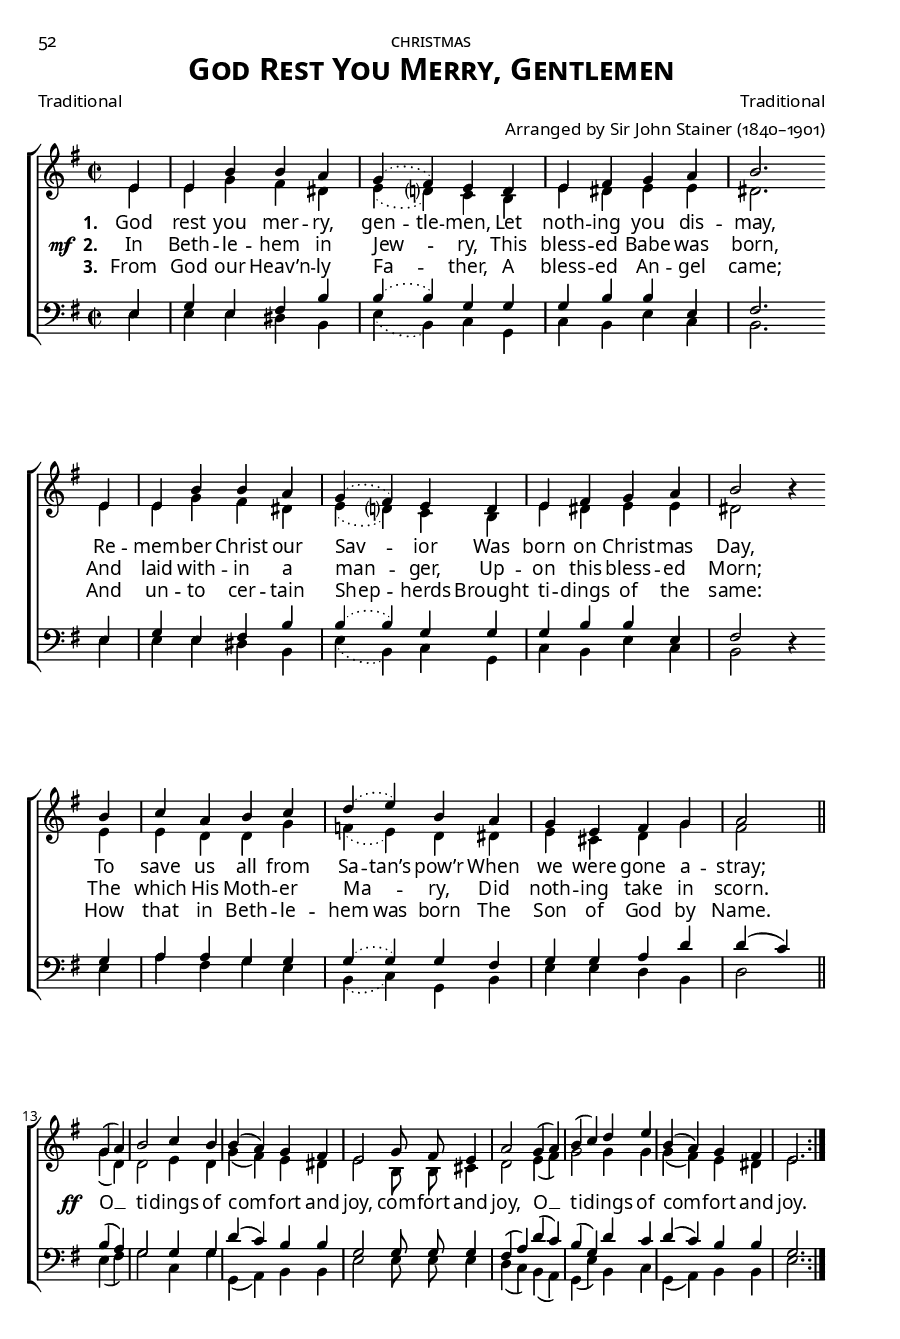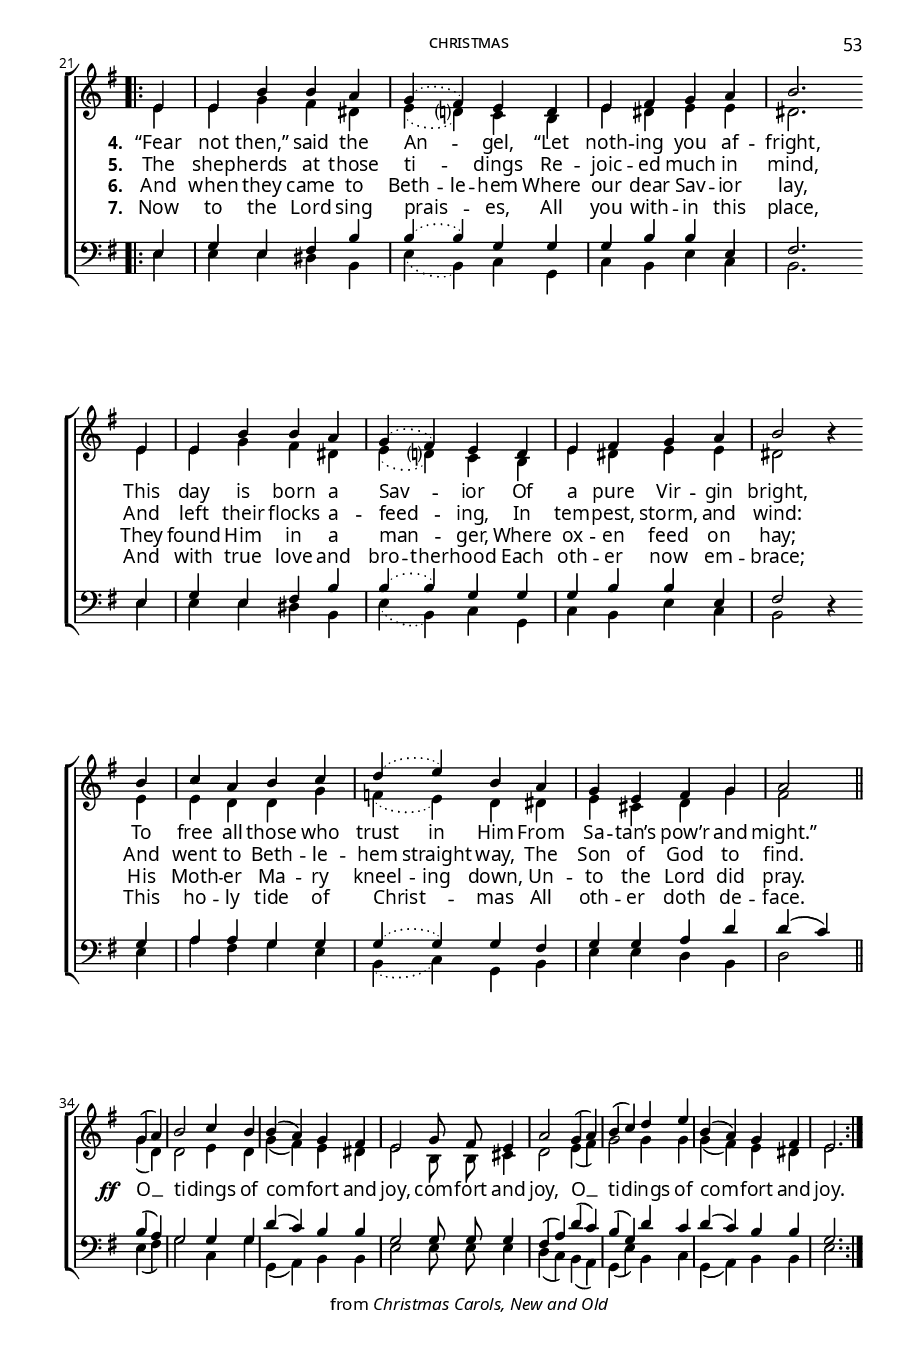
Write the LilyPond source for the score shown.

\version "2.14.2"
\include "util.ly"
\header {
  title = \markup{\override #'(font-name . "Garamond Premier Pro Semibold"){ \abs-fontsize #15 \smallCapsOldStyle"God Rest You Merry, Gentlemen"}}
  poet = \markup\oldStyleNum"Traditional"
  composer = \markup\oldStyleNum"Traditional"
  arranger = \markup\oldStyleNum"Arranged by Sir John Stainer (1840–1901)"
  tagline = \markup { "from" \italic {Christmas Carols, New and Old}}
}
\paper {
  paper-height = 9\in
  paper-width = 6\in
  indent = 0\in
  %system-system-spacing = #'((basic-distance . 10) (padding . 0))
  %system-system-spacing =
  %  #'((basic-distance . 0)
  %     (minimum-distance . 0)
  %     (padding . -5)
  %     (stretchability . 100))
  ragged-last-bottom = ##f
  ragged-bottom = ##f
  two-sided = ##t
  inner-margin = 0.5\in
  outer-margin = 0.25\in
  top-margin = 0.25\in
  bottom-margin = 0.25\in
  first-page-number = #052
  print-first-page-number = ##t
  headerLine = \markup{\override #'(font-name . "Garamond Premier Pro") \smallCapsOldStyle"christmas"}
  oddHeaderMarkup = \markup\fill-line{
     \override #'(font-name . "Garamond Premier Pro")\abs-fontsize #8.5
     \combine 
        \fill-line{"" \on-the-fly #print-page-number-check-first
        \oldStylePageNum""
        }
        \fill-line{\headerLine}
  }
  evenHeaderMarkup = \markup {
     \override #'(font-name . "Garamond Premier Pro")\abs-fontsize #8.5
     \combine
        \on-the-fly #print-page-number-check-first
        \oldStylePageNum""
        \fill-line{\headerLine}
  }
}
#(set-global-staff-size 15) \paper{ #(define fonts (make-pango-font-tree "GoudyOlSt BT" "Garamond Premier Pro" "Garamond Premier Pro" (/ 15 20))) }
global = {
  \key g \major
  \time 2/2
  \override DynamicLineSpanner #'staff-padding = #0.0
  \override DynamicLineSpanner #'Y-extent = #'(-1 . 1)
}

sopMusic = \relative c' {
  \repeat volta 2 {
    \partial 4 e4 |
    e b' b a |
    \slurDotted g( fis) e d |
    \slurSolid e fis g a |
    b2. \bar""\break e,4 |
    
    e b' b a |
    \slurDotted g( fis) e d |
    \slurSolid
    e fis g a |
    b2 b4\rest \bar""\break b |
    
    c a b c |
    \slurDotted d( e) b a |
    \slurSolid
    g e fis g |
    \partial 2 a2 \bar "||" \break
    
    \partial 2 g4( a) |
    b2 c4 b |
    b( a) g fis |
    e2 g8\noBeam fis e4 |
    a2 g4( a) |
    b( c) d e |
    b( a) g fis |
    \partial 4*3 e2. \break
  }
}
sopWords = \lyricmode {
  
}

altoMusic = \relative c' {
  e4 |
  e g fis dis |
  \slurDotted e( d?) c b |
  \slurSolid e dis e e |
  dis2. e4 |
  
  e g fis dis |
  \slurDotted e( d?) c b |
  \slurSolid
  e dis e e |
  dis2 s4 e |
  
  e d d g |
  \slurDotted f( e) d dis |
  \slurSolid
  e cis d g |
  fis2 |
  
  g4( d) |
  d2 e4 d |
  g( fis) e dis) |
  e2 b8\noBeam b cis4 |
  d2 e4( fis) |
  g2 g4 g |
  g( fis) e dis |
  e2.
}
altoWords = {
  \dropLyricsIX
  \lyricmode {
    \set stanza = #"1. "
    God rest you mer -- ry, \set ignoreMelismata = ##t
    gen -- tle -- men,
    \unset ignoreMelismata
    Let noth -- ing you dis -- may,
    Re -- mem -- ber Christ our Sav -- ior Was born on Christ -- mas Day,
    To save us all from
    \set ignoreMelismata = ##t
    Sa -- tan’s 
    \unset ignoreMelismata
    pow’r When we were gone a -- stray;
  }
  \set stanza = \markup\dynamic"ff  "
  \lyricmode {
    O __ ti -- dings of com -- fort and joy, com -- fort and joy, O __ ti -- dings of com -- fort and joy.
    
    
    \set stanza = #"4. "
    “Fear not then,” said the An -- gel, “Let noth -- ing you af -- fright,
    This day is born a Sav -- ior Of a pure Vir -- gin bright,
    \set ignoreMelismata = ##t
    To free all those who trust in Him From Sa -- tan’s pow’r and might.”
    \unset ignoreMelismata
  }
  \set stanza = \markup\dynamic"ff  "
  \lyricmode {
    O __ ti -- dings of com -- fort and joy, com -- fort and joy, O __ ti -- dings of com -- fort and joy.
  }
}
altoWordsII = {
  \dropLyricsIX
  \set stanza = \markup{\dynamic"  mf " "2. "}
  \lyricmode {
    In Beth -- le -- hem in Jew -- ry, This bless -- ed Babe was born,
    And laid with -- in a man -- ger, Up -- on this bless -- ed Morn;
    The which His Moth -- er Ma -- ry, Did noth -- ing take in scorn.
    
    \repeat unfold 20\skip1
    \set stanza = #"5. "
    The shep -- herds at those ti -- dings Re -- joic -- ed much in mind,
    And left their flocks a -- feed -- ing, In tem -- pest, storm, and wind:
    \set ignoreMelismata = ##t
    And went to Beth -- le -- hem straight way, The Son of God to find.
  }
}
altoWordsIII = \lyricmode {
  \dropLyricsIX
  \set stanza = #"3. "
  From God our Heav’n -- ly Fa -- ther, A bless -- ed An -- gel came;
  And un -- to cer -- tain Shep -- herds Brought ti -- dings of the same:
  \set ignoreMelismata = ##t
  How that in Beth -- le -- hem was born The Son of God by Name.
  
  \unset ignoreMelismata
  \repeat unfold 20\skip1
  \set stanza = #"6. "
  And when they came to \set ignoreMelismata = ##t
  Beth -- le -- hem
  \unset ignoreMelismata
  Where our dear Sav -- ior lay,
  They found Him in a man -- ger, Where ox -- en feed on hay;
  \set ignoreMelismata = ##t
  His Moth -- er Ma -- ry kneel -- ing down, Un -- to the Lord did pray.
}
altoWordsIV = \lyricmode {
  \repeat unfold 59\skip1
  \dropLyricsIX
  \set stanza = #"7. "
  Now to the Lord sing prais -- es,
  All you with -- in this place,
  And with true love and \set ignoreMelismata = ##t
  bro -- ther -- hood
  \unset ignoreMelismata
  Each oth -- er now em -- brace;
  This ho -- ly tide of Christ -- mas
  All oth -- er doth de -- face.
}
altoWordsV = \lyricmode {
}
altoWordsVI = \lyricmode {
}
altoWordsVII = \lyricmode {
}

tenorMusic = \relative c {
  e4 |
  g e fis b |
  \slurDotted b( b) g g |
  \slurSolid
  g b b e, |
  fis2. e4 |
  
  g e fis b |
  \slurDotted b( b) g g |
  \slurSolid
  g b b e, |
  fis2 s4 g |
  
  a a g g |
  \slurDotted g( g) g fis |
  \slurSolid
  g g a d |
  d( c) |
  
  b( a) |
  g2 g4 g |
  d'( c) b b |
  g2 g8\noBeam g g4 |
  fis( a) d( c) |
  b( g) d' c |
  d( c) b b |
  g2.
}
tenorWords = \lyricmode {

}

bassMusic = \relative c {
  e4 |
  e e dis b |
  \slurDotted e( b) c g |
  \slurSolid
  c b e c |
  b2. e4 |
  
  e e dis b |
  \slurDotted e( b) c g |
  \slurSolid
  c b e c |
  b2 d4\rest e |
  
  a fis g e |
  \slurDotted b( c) g b |
  \slurSolid
  e e d b |
  d2 |
  
  e4( fis) |
  g2 c,4 g' |
  g,( a) b b |
  e2 e8\noBeam e e4 |
  d( c) b( a) |
  g( e') b c |
  g( a) b b |
  e2.
}
bassWords = \lyricmode {

}

\score {
  <<
   \new ChoirStaff <<
%    \new Lyrics = sopranos \with { \override VerticalAxisGroup #'nonstaff-relatedstaff-spacing = #'((basic-distance . 1)) }
    \new Staff = women <<
      \new Voice = "sopranos" { \voiceOne << \global \repeat unfold 2 \sopMusic >> }
      \new Voice = "altos" { \voiceTwo << \global \repeat unfold 2 \altoMusic >> }
    >>
    \new Lyrics \with { alignAboveContext = #"women" \override VerticalAxisGroup #'nonstaff-relatedstaff-spacing = #'((basic-distance . 1))} \lyricsto "sopranos" \sopWords
    \new Lyrics = "altosVII"  \with { alignBelowContext = #"women" \override VerticalAxisGroup #'nonstaff-relatedstaff-spacing = #'((basic-distance . 1))} \lyricsto "altos" \altoWordsVII
    \new Lyrics = "altosVI"  \with { alignBelowContext = #"women" \override VerticalAxisGroup #'nonstaff-relatedstaff-spacing = #'((basic-distance . 1))} \lyricsto "altos" \altoWordsVI
    \new Lyrics = "altosV"  \with { alignBelowContext = #"women" \override VerticalAxisGroup #'nonstaff-relatedstaff-spacing = #'((basic-distance . 1))} \lyricsto "altos" \altoWordsV
    \new Lyrics = "altosIV"  \with { alignBelowContext = #"women" \override VerticalAxisGroup #'nonstaff-relatedstaff-spacing = #'((basic-distance . 1))} \lyricsto "altos" \altoWordsIV
    \new Lyrics = "altosIII"  \with { alignBelowContext = #"women" \override VerticalAxisGroup #'nonstaff-relatedstaff-spacing = #'((basic-distance . 1))} \lyricsto "altos" \altoWordsIII
    \new Lyrics = "altosII"  \with { alignBelowContext = #"women" \override VerticalAxisGroup #'nonstaff-relatedstaff-spacing = #'((basic-distance . 1))} \lyricsto "altos" \altoWordsII
    \new Lyrics = "altos"  \with { alignBelowContext = #"women" \override VerticalAxisGroup #'nonstaff-relatedstaff-spacing = #'((padding . -0.5)) } \lyricsto "altos" \altoWords
   \new Staff = men <<
      \clef bass
      \new Voice = "tenors" { \voiceOne << \global \repeat unfold 2 \tenorMusic >> }
      \new Voice = "basses" { \voiceTwo << \global \repeat unfold 2 \bassMusic >> }
    >>
    \new Lyrics \with { alignAboveContext = #"men" \override VerticalAxisGroup #'nonstaff-relatedstaff-spacing = #'((basic-distance . 1)) } \lyricsto "tenors" \tenorWords
    \new Lyrics \with { alignBelowContext = #"men" \override VerticalAxisGroup #'nonstaff-relatedstaff-spacing = #'((basic-distance . 1)) } \lyricsto "basses" \bassWords
  >>
%    \new PianoStaff << \new Staff { \new Voice { \pianoRH } } \new Staff { \clef "bass" \pianoLH } >>
  >>
  \layout {
    \context {
      \Score
      %\override SpacingSpanner #'base-shortest-duration = #(ly:make-moment 1 8)
      %\override SpacingSpanner #'common-shortest-duration = #(ly:make-moment 1 4)
    }
    \context {
      % Remove all empty staves
      % \Staff \RemoveEmptyStaves \override VerticalAxisGroup #'remove-first = ##t
    }
  }
}
